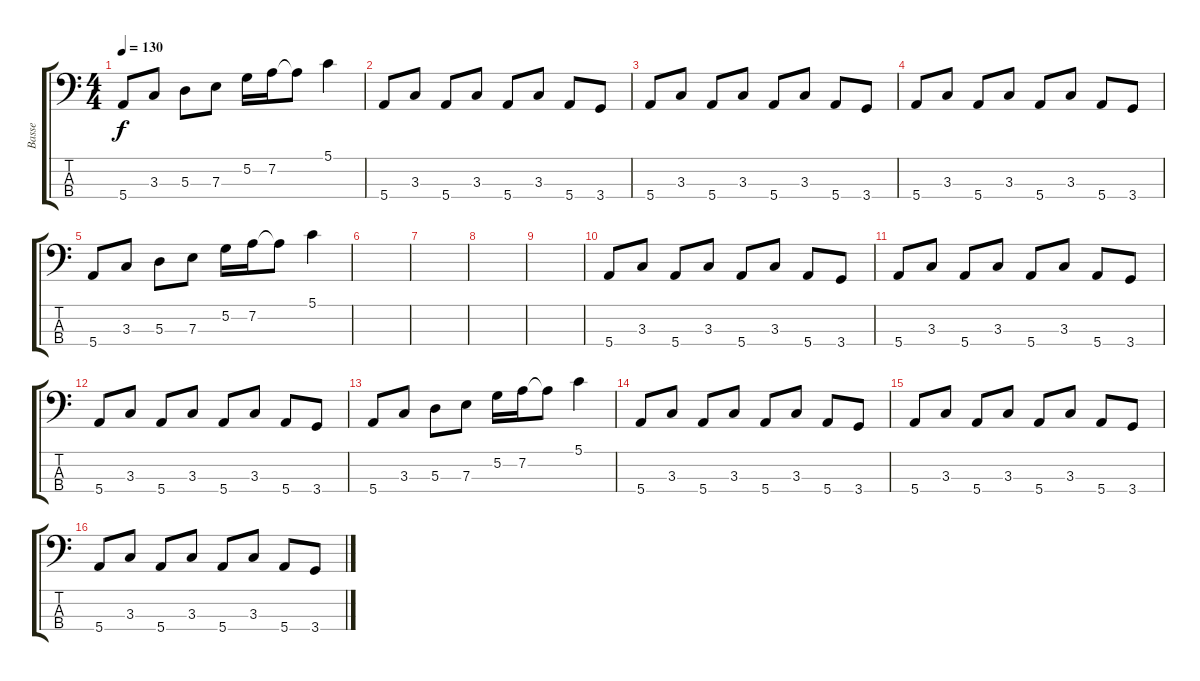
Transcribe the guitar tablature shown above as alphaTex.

\track ("Basse" "Basse") {instrument electricbasspick}
\staff {score tabs}
\tuning (G2 D2 A1 E1) {hide}
\ts (4 4)
\tempo 130
\clef f4
\ks c
5.4.8{dy f} 3.3.8 5.3.8 7.3.8 5.2.16 7.2.16 7.2{t}.8 5.1.4 |
5.4.8 3.3.8 5.4.8 3.3.8 5.4.8 3.3.8 5.4.8 3.4.8 |
5.4.8 3.3.8 5.4.8 3.3.8 5.4.8 3.3.8 5.4.8 3.4.8 |
5.4.8 3.3.8 5.4.8 3.3.8 5.4.8 3.3.8 5.4.8 3.4.8 |
5.4.8 3.3.8 5.3.8 7.3.8 5.2.16 7.2.16 7.2{t}.8 5.1.4 |
|
|
|
|
5.4.8 3.3.8 5.4.8 3.3.8 5.4.8 3.3.8 5.4.8 3.4.8 |
5.4.8 3.3.8 5.4.8 3.3.8 5.4.8 3.3.8 5.4.8 3.4.8 |
5.4.8 3.3.8 5.4.8 3.3.8 5.4.8 3.3.8 5.4.8 3.4.8 |
5.4.8 3.3.8 5.3.8 7.3.8 5.2.16 7.2.16 7.2{t}.8 5.1.4 |
5.4.8 3.3.8 5.4.8 3.3.8 5.4.8 3.3.8 5.4.8 3.4.8 |
5.4.8 3.3.8 5.4.8 3.3.8 5.4.8 3.3.8 5.4.8 3.4.8 |
5.4.8 3.3.8 5.4.8 3.3.8 5.4.8 3.3.8 5.4.8 3.4.8
